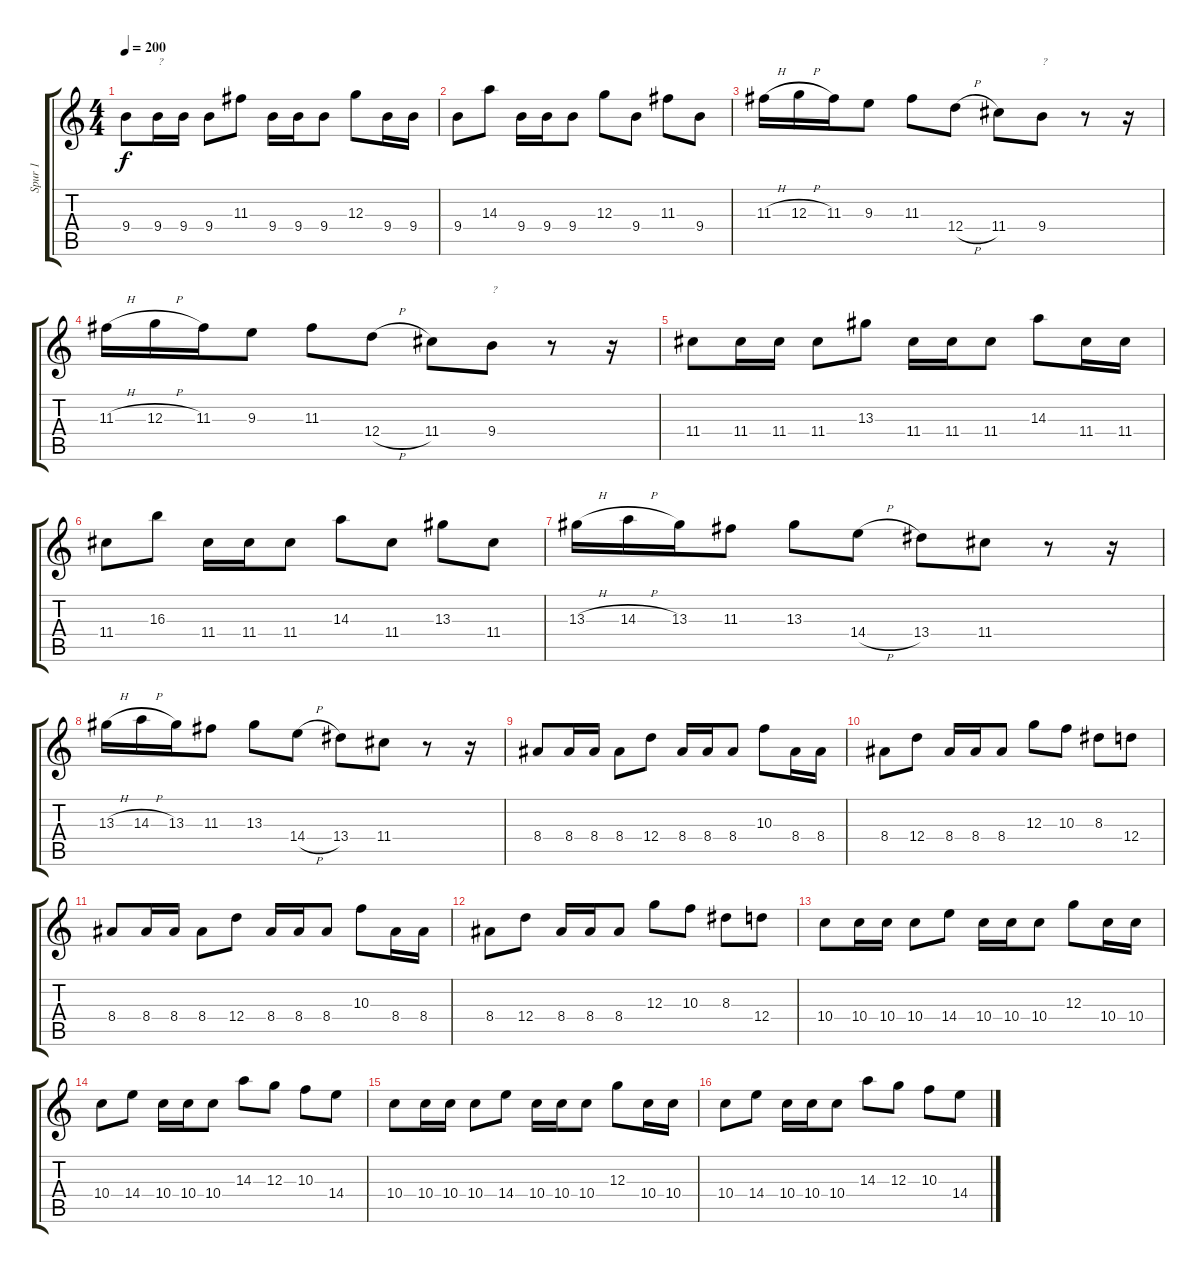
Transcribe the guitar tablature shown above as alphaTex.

\track ("Spur 1" "Spur 1") {instrument overdrivenguitar}
\staff {score tabs}
\tuning (E4 B3 G3 D3 A2 E2) {hide}
\ts (4 4)
\tempo 200
\clef g2
\ks c
9.4.8{dy f} 9.4.16{txt "? "} 9.4.16 9.4.8 11.3.8 9.4.16 9.4.16 9.4.8 12.3.8 9.4.16 9.4.16 |
9.4.8 14.3.8 9.4.16 9.4.16 9.4.8 12.3.8 9.4.8 11.3.8 9.4.8 |
11.3{h}.16 12.3{h}.16 11.3.16 9.3.8 11.3.8 12.4{h}.8 11.4.8 9.4.8{txt "?"} r.8 r.16 |
11.3{h}.16 12.3{h}.16 11.3.16 9.3.8 11.3.8 12.4{h}.8 11.4.8 9.4.8{txt "?"} r.8 r.16 |
11.4.8 11.4.16 11.4.16 11.4.8 13.3.8 11.4.16 11.4.16 11.4.8 14.3.8 11.4.16 11.4.16 |
11.4.8 16.3.8 11.4.16 11.4.16 11.4.8 14.3.8 11.4.8 13.3.8 11.4.8 |
13.3{h}.16 14.3{h}.16 13.3.16 11.3.8 13.3.8 14.4{h}.8 13.4.8 11.4.8 r.8 r.16 |
13.3{h}.16 14.3{h}.16 13.3.16 11.3.8 13.3.8 14.4{h}.8 13.4.8 11.4.8 r.8 r.16 |
8.4.8 8.4.16 8.4.16 8.4.8 12.4.8 8.4.16 8.4.16 8.4.8 10.3.8 8.4.16 8.4.16 |
8.4.8 12.4.8 8.4.16 8.4.16 8.4.8 12.3.8 10.3.8 8.3.8 12.4.8 |
8.4.8 8.4.16 8.4.16 8.4.8 12.4.8 8.4.16 8.4.16 8.4.8 10.3.8 8.4.16 8.4.16 |
8.4.8 12.4.8 8.4.16 8.4.16 8.4.8 12.3.8 10.3.8 8.3.8 12.4.8 |
10.4.8 10.4.16 10.4.16 10.4.8 14.4.8 10.4.16 10.4.16 10.4.8 12.3.8 10.4.16 10.4.16 |
10.4.8 14.4.8 10.4.16 10.4.16 10.4.8 14.3.8 12.3.8 10.3.8 14.4.8 |
10.4.8 10.4.16 10.4.16 10.4.8 14.4.8 10.4.16 10.4.16 10.4.8 12.3.8 10.4.16 10.4.16 |
10.4.8 14.4.8 10.4.16 10.4.16 10.4.8 14.3.8 12.3.8 10.3.8 14.4.8
